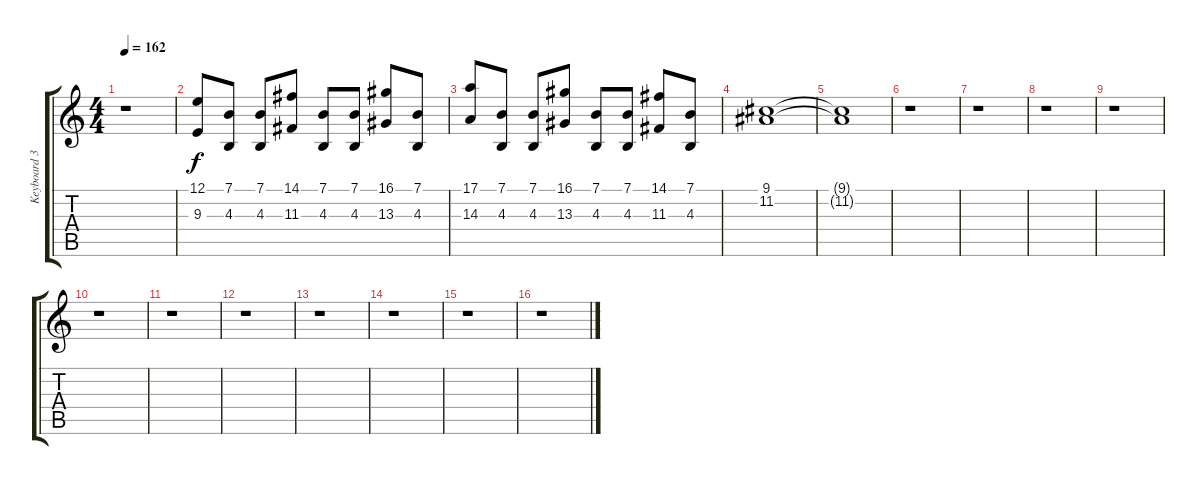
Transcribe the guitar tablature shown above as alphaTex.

\track ("Keyboard 3" "Keyboard 3") {instrument stringensemble1}
\staff {score tabs}
\tuning (E4 B3 G3 D3 A2 E2) {hide}
\ts (4 4)
\tempo 162
\clef g2
\ks c
r.1{dy f} |
\section ("" "")
(12.1 9.3).8{volume 10} (7.1 4.3).8 (7.1 4.3).8 (14.1 11.3).8 (7.1 4.3).8 (7.1 4.3).8 (16.1 13.3).8 (7.1 4.3).8 |
(17.1 14.3).8 (7.1 4.3).8 (7.1 4.3).8 (16.1 13.3).8 (7.1 4.3).8 (7.1 4.3).8 (14.1 11.3).8 (7.1 4.3).8 |
(9.1 11.2).1 |
(9.1{t} 11.2{t}).1 |
r.1 |
r.1 |
\section ("" "")
r.1 |
r.1 |
r.1 |
r.1 |
r.1 |
r.1 |
r.1 |
r.1 |
\section ("" "")
r.1
